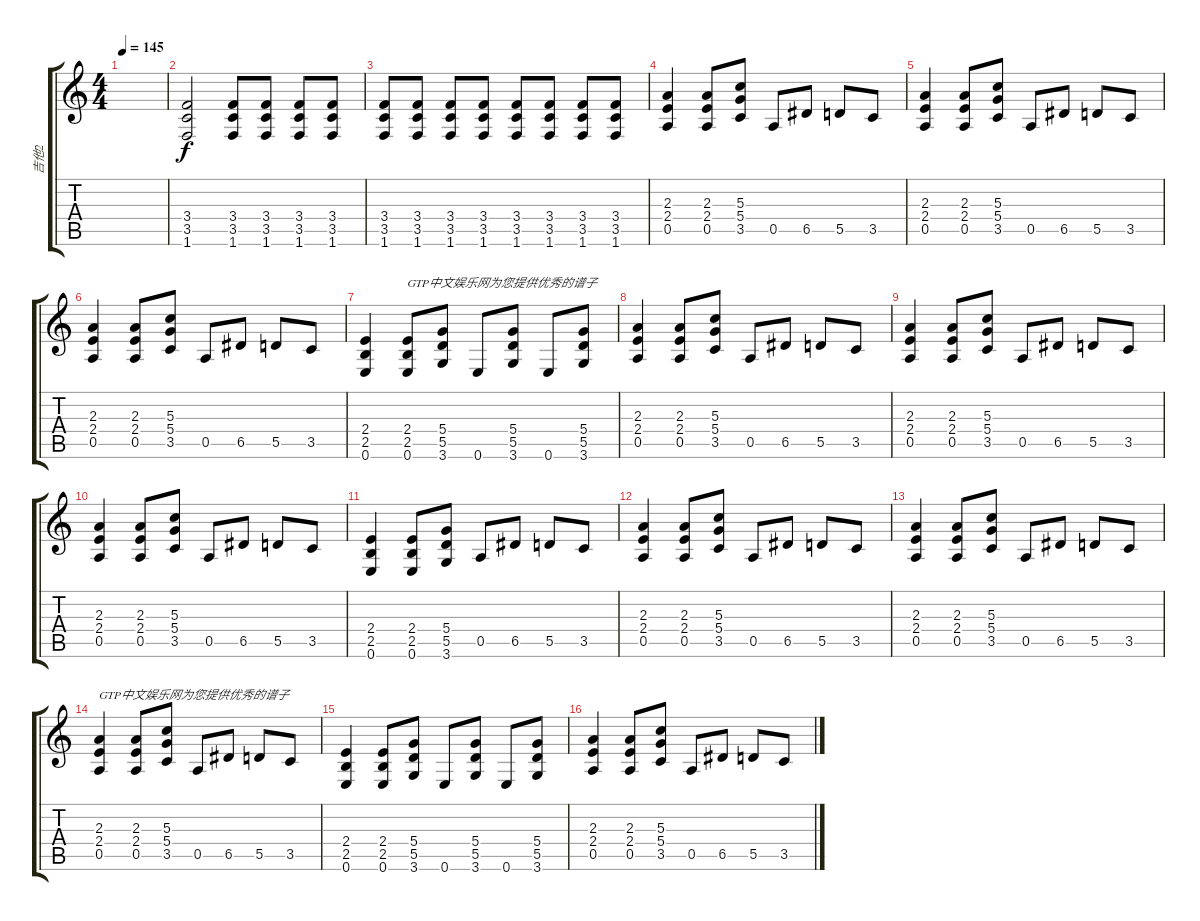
\track ("吉他2" "吉他2") {instrument distortionguitar}
\staff {score tabs}
\tuning (E4 B3 G3 D3 A2 E2) {hide}
\ts (4 4)
\tempo 145
\clef g2
\ks c
|
(3.4 3.5 1.6).2{instrument distortionguitar} (3.4 3.5 1.6).8 (3.4 3.5 1.6).8 (3.4 3.5 1.6).8 (3.4 3.5 1.6).8 |
(3.4 3.5 1.6).8 (3.4 3.5 1.6).8 (3.4 3.5 1.6).8 (3.4 3.5 1.6).8 (3.4 3.5 1.6).8 (3.4 3.5 1.6).8 (3.4 3.5 1.6).8 (3.4 3.5 1.6).8 |
(2.3 2.4 0.5).4 (2.3 2.4 0.5).8 (5.3 5.4 3.5).8 0.5.8 6.5.8 5.5.8 3.5.8 |
(2.3 2.4 0.5).4 (2.3 2.4 0.5).8 (5.3 5.4 3.5).8 0.5.8 6.5.8 5.5.8 3.5.8 |
(2.3 2.4 0.5).4 (2.3 2.4 0.5).8 (5.3 5.4 3.5).8 0.5.8 6.5.8 5.5.8 3.5.8 |
(2.4 2.5 0.6).4 (2.4 2.5 0.6).8{txt "GTP中文娱乐网为您提供优秀的谱子"} (5.4 5.5 3.6).8 0.6.8 (5.4 5.5 3.6).8 0.6.8 (5.4 5.5 3.6).8 |
(2.3 2.4 0.5).4 (2.3 2.4 0.5).8 (5.3 5.4 3.5).8 0.5.8 6.5.8 5.5.8 3.5.8 |
(2.3 2.4 0.5).4 (2.3 2.4 0.5).8 (5.3 5.4 3.5).8 0.5.8 6.5.8 5.5.8 3.5.8 |
(2.3 2.4 0.5).4 (2.3 2.4 0.5).8 (5.3 5.4 3.5).8 0.5.8 6.5.8 5.5.8 3.5.8 |
(2.4 2.5 0.6).4 (2.4 2.5 0.6).8 (5.4 5.5 3.6).8 0.5.8 6.5.8 5.5.8 3.5.8 |
(2.3 2.4 0.5).4 (2.3 2.4 0.5).8 (5.3 5.4 3.5).8 0.5.8 6.5.8 5.5.8 3.5.8 |
(2.3 2.4 0.5).4 (2.3 2.4 0.5).8 (5.3 5.4 3.5).8 0.5.8 6.5.8 5.5.8 3.5.8 |
(2.3 2.4 0.5).4{txt "GTP中文娱乐网为您提供优秀的谱子"} (2.3 2.4 0.5).8 (5.3 5.4 3.5).8 0.5.8 6.5.8 5.5.8 3.5.8 |
(2.4 2.5 0.6).4 (2.4 2.5 0.6).8 (5.4 5.5 3.6).8 0.6.8 (5.4 5.5 3.6).8 0.6.8 (5.4 5.5 3.6).8 |
(2.3 2.4 0.5).4 (2.3 2.4 0.5).8 (5.3 5.4 3.5).8 0.5.8 6.5.8 5.5.8 3.5.8
